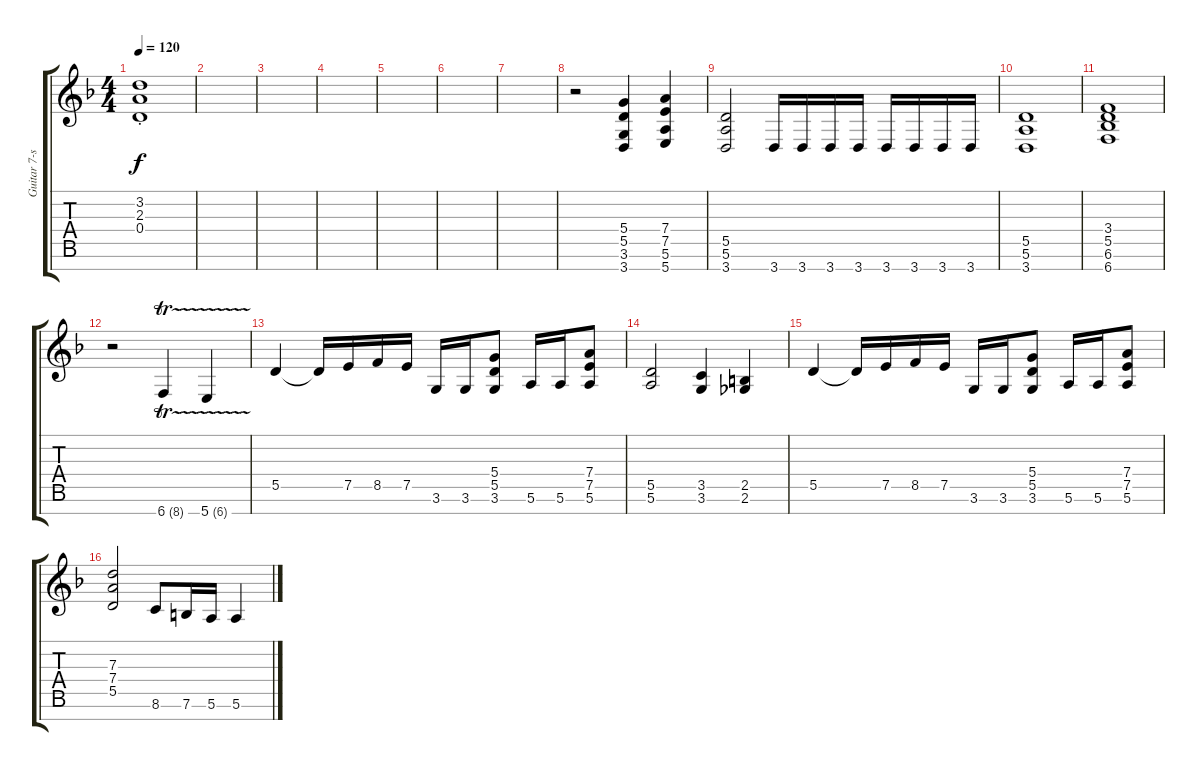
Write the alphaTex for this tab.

\track ("Guitar 7-strings" "Guitar 7-s") {instrument distortionguitar}
\staff {score tabs}
\tuning (E4 B3 G3 D3 A2 E2 B1) {hide}
\ts (4 4)
\tempo 120
\clef g2
\ks dminor
(3.2{st} 2.3{st} 0.4{st}).1{dy f} |
|
|
|
|
|
|
r.2 (5.4 5.5 3.6 3.7).4 (7.4 7.5 5.6 5.7).4 |
(5.5 5.6 3.7).2 3.7.16 3.7.16 3.7.16 3.7.16 3.7.16 3.7.16 3.7.16 3.7.16 |
(5.5 5.6 3.7).1 |
(3.4 5.5 6.6 6.7).1 |
r.2 6.7{tr (8 32)}.4 5.7{tr (6 32)}.4 |
5.5.4 5.5{t}.16 7.5.16 8.5.16 7.5.16 3.6.16 3.6.16 (5.4 5.5 3.6).8 5.6.16 5.6.16 (7.4 7.5 5.6).8 |
(5.5 5.6).2 (3.5 3.6).4 (2.5 2.6).4 |
5.5.4 5.5{t}.16 7.5.16 8.5.16 7.5.16 3.6.16 3.6.16 (5.4 5.5 3.6).8 5.6.16 5.6.16 (7.4 7.5 5.6).8 |
(7.3 7.4 5.5).2 8.6.8 7.6.16 5.6.16 5.6.4
